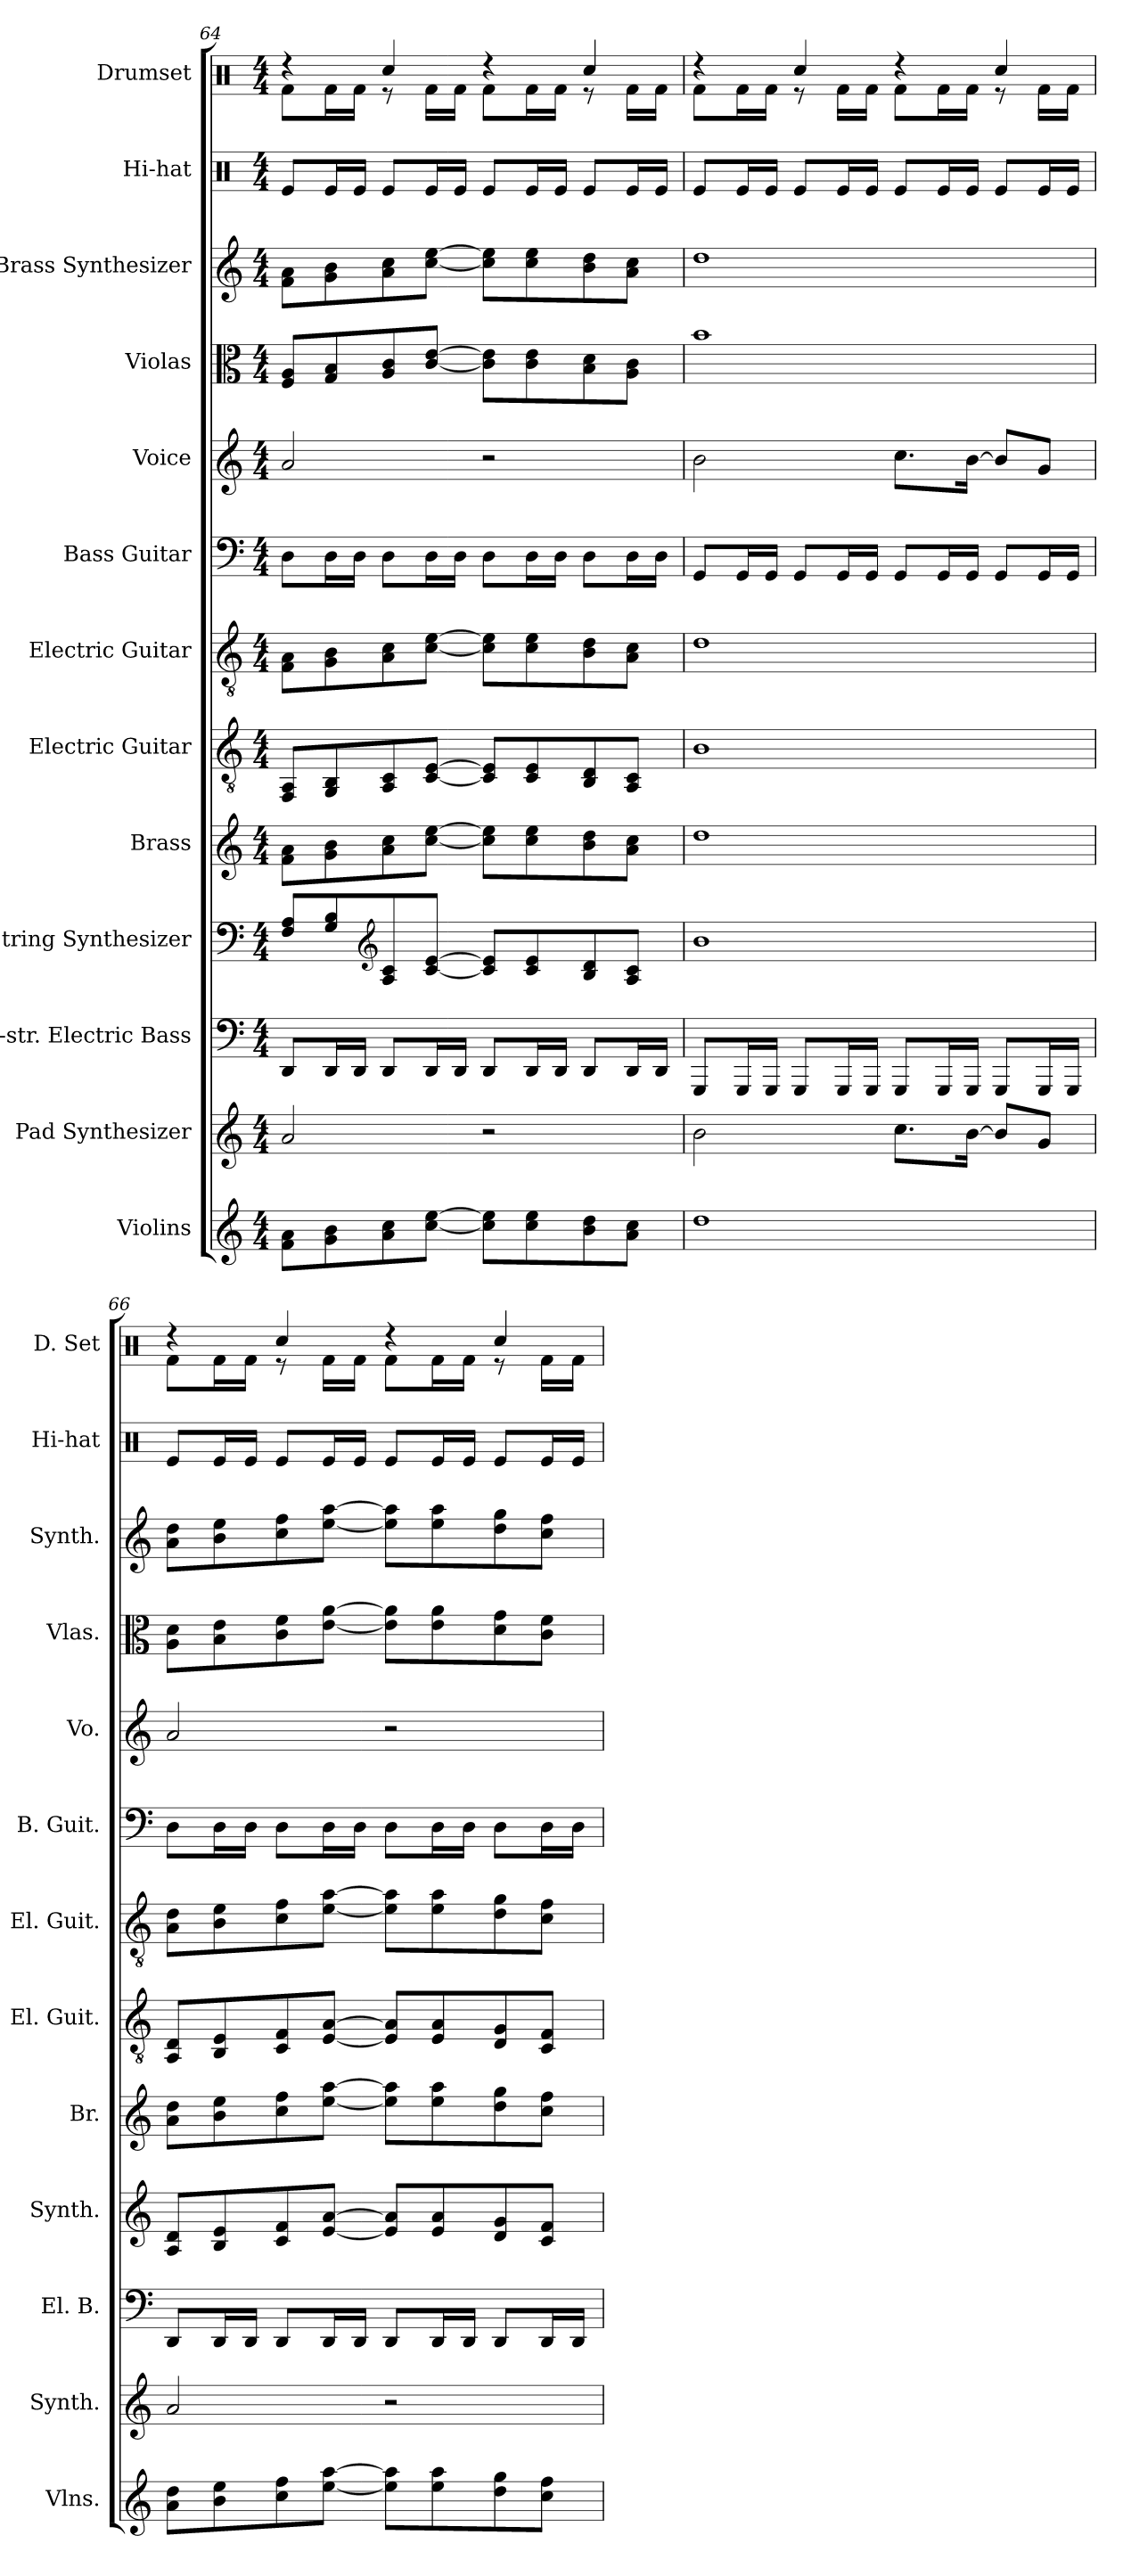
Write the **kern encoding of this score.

**kern	**kern	**kern	**kern	**kern	**kern	**kern	**kern	**kern	**kern	**kern	**kern	**kern
*part13	*part12	*part11	*part10	*part9	*part8	*part7	*part6	*part5	*part4	*part3	*part2	*part1
*staff13	*staff12	*staff11	*staff10	*staff9	*staff8	*staff7	*staff6	*staff5	*staff4	*staff3	*staff2	*staff1
*I"Violins	*I"Pad Synthesizer	*I"5-str. Electric Bass	*I"String Synthesizer	*I"Brass	*I"Electric Guitar	*I"Electric Guitar	*I"Bass Guitar	*I"Voice	*I"Violas	*I"Brass Synthesizer	*I"Hi-hat	*I"Drumset
*I'Vlns.	*I'Synth.	*I'El. B.	*I'Synth.	*I'Br.	*I'El. Guit.	*I'El. Guit.	*I'B. Guit.	*I'Vo.	*I'Vlas.	*I'Synth.	*I'Hi-hat	*I'D. Set
*clefG2	*clefG2	*clefF4	*clefF4	*clefG2	*clefGv2	*clefGv2	*clefF4	*clefG2	*clefC3	*clefG2	*clefX	*clefX
*	*	*ITrd7c12	*	*	*	*	*ITrd7c12	*	*	*	*	*
*k[]	*k[]	*k[]	*k[]	*k[]	*k[]	*k[]	*k[]	*k[]	*k[]	*k[]	*k[]	*k[]
*M4/4	*M4/4	*M4/4	*M4/4	*M4/4	*M4/4	*M4/4	*M4/4	*M4/4	*M4/4	*M4/4	*M4/4	*M4/4
=64	=64	=64	=64	=64	=64	=64	=64	=64	=64	=64	=64	=64
*	*	*	*	*	*	*	*	*	*	*	*	*^
8f\ 8a\L	2a/	8DDD/L	8F/ 8A/L	8f\ 8a\L	8FF/ 8AA/L	8F\ 8A\L	8DD\L	2a/	8F/ 8A/L	8f\ 8a\L	8Re/L	4r	8Rf\L
8g\ 8b\	.	16DDD/L	8G/ 8B/	8g\ 8b\	8GG/ 8BB/	8G\ 8B\	16DD\L	.	8G/ 8B/	8g\ 8b\	16Re/L	.	16Rf\L
.	.	16DDD/JJ	.	.	.	.	16DD\JJ	.	.	.	16Re/JJ	.	16Rf\JJ
*	*	*	*clefG2	*	*	*	*	*	*	*	*	*	*
8a\ 8cc\	.	8DDD/L	8A/ 8c/	8a\ 8cc\	8AA/ 8C/	8A\ 8c\	8DD\L	.	8A/ 8c/	8a\ 8cc\	8Re/L	4Rcc/	8r
[8cc\ [8ee\J	.	16DDD/L	[8c/ [8e/J	[8cc\ [8ee\J	[8C/ [8E/J	[8c\ [8e\J	16DD\L	.	[8c/ [8e/J	[8cc\ [8ee\J	16Re/L	.	16Rf\LL
.	.	16DDD/JJ	.	.	.	.	16DD\JJ	.	.	.	16Re/JJ	.	16Rf\JJ
8cc\] 8ee\]L	2r	8DDD/L	8c/] 8e/]L	8cc\] 8ee\]L	8C/] 8E/]L	8c\] 8e\]L	8DD\L	2r	8c\] 8e\]L	8cc\] 8ee\]L	8Re/L	4r	8Rf\L
8cc\ 8ee\	.	16DDD/L	8c/ 8e/	8cc\ 8ee\	8C/ 8E/	8c\ 8e\	16DD\L	.	8c\ 8e\	8cc\ 8ee\	16Re/L	.	16Rf\L
.	.	16DDD/JJ	.	.	.	.	16DD\JJ	.	.	.	16Re/JJ	.	16Rf\JJ
8b\ 8dd\	.	8DDD/L	8B/ 8d/	8b\ 8dd\	8BB/ 8D/	8B\ 8d\	8DD\L	.	8B\ 8d\	8b\ 8dd\	8Re/L	4Rcc/	8r
8a\ 8cc\J	.	16DDD/L	8A/ 8c/J	8a\ 8cc\J	8AA/ 8C/J	8A\ 8c\J	16DD\L	.	8A\ 8c\J	8a\ 8cc\J	16Re/L	.	16Rf\LL
.	.	16DDD/JJ	.	.	.	.	16DD\JJ	.	.	.	16Re/JJ	.	16Rf\JJ
!!LO:PB:g=z	!!
=65	=65	=65	=65	=65	=65	=65	=65	=65	=65	=65	=65	=65	=65
1dd	2b\	8GGGG/L	1b	1dd	1B	1d	8GGG/L	2b\	1b	1dd	8Re/L	4r	8Rf\L
.	.	16GGGG/L	.	.	.	.	16GGG/L	.	.	.	16Re/L	.	16Rf\L
.	.	16GGGG/JJ	.	.	.	.	16GGG/JJ	.	.	.	16Re/JJ	.	16Rf\JJ
.	.	8GGGG/L	.	.	.	.	8GGG/L	.	.	.	8Re/L	4Rcc/	8r
.	.	16GGGG/L	.	.	.	.	16GGG/L	.	.	.	16Re/L	.	16Rf\LL
.	.	16GGGG/JJ	.	.	.	.	16GGG/JJ	.	.	.	16Re/JJ	.	16Rf\JJ
.	8.cc\L	8GGGG/L	.	.	.	.	8GGG/L	8.cc\L	.	.	8Re/L	4r	8Rf\L
.	.	16GGGG/L	.	.	.	.	16GGG/L	.	.	.	16Re/L	.	16Rf\L
.	[16b\Jk	16GGGG/JJ	.	.	.	.	16GGG/JJ	[16b\Jk	.	.	16Re/JJ	.	16Rf\JJ
.	8b/L]	8GGGG/L	.	.	.	.	8GGG/L	8b/L]	.	.	8Re/L	4Rcc/	8r
.	8g/J	16GGGG/L	.	.	.	.	16GGG/L	8g/J	.	.	16Re/L	.	16Rf\LL
.	.	16GGGG/JJ	.	.	.	.	16GGG/JJ	.	.	.	16Re/JJ	.	16Rf\JJ
=66	=66	=66	=66	=66	=66	=66	=66	=66	=66	=66	=66	=66	=66
8a\ 8dd\L	2a/	8DDD/L	8A/ 8d/L	8a\ 8dd\L	8AA/ 8D/L	8A\ 8d\L	8DD\L	2a/	8A\ 8d\L	8a\ 8dd\L	8Re/L	4r	8Rf\L
8b\ 8ee\	.	16DDD/L	8B/ 8e/	8b\ 8ee\	8BB/ 8E/	8B\ 8e\	16DD\L	.	8B\ 8e\	8b\ 8ee\	16Re/L	.	16Rf\L
.	.	16DDD/JJ	.	.	.	.	16DD\JJ	.	.	.	16Re/JJ	.	16Rf\JJ
8cc\ 8ff\	.	8DDD/L	8c/ 8f/	8cc\ 8ff\	8C/ 8F/	8c\ 8f\	8DD\L	.	8c\ 8f\	8cc\ 8ff\	8Re/L	4Rcc/	8r
[8ee\ [8aa\J	.	16DDD/L	[8e/ [8a/J	[8ee\ [8aa\J	[8E/ [8A/J	[8e\ [8a\J	16DD\L	.	[8e\ [8a\J	[8ee\ [8aa\J	16Re/L	.	16Rf\LL
.	.	16DDD/JJ	.	.	.	.	16DD\JJ	.	.	.	16Re/JJ	.	16Rf\JJ
8ee\] 8aa\]L	2r	8DDD/L	8e/] 8a/]L	8ee\] 8aa\]L	8E/] 8A/]L	8e\] 8a\]L	8DD\L	2r	8e\] 8a\]L	8ee\] 8aa\]L	8Re/L	4r	8Rf\L
8ee\ 8aa\	.	16DDD/L	8e/ 8a/	8ee\ 8aa\	8E/ 8A/	8e\ 8a\	16DD\L	.	8e\ 8a\	8ee\ 8aa\	16Re/L	.	16Rf\L
.	.	16DDD/JJ	.	.	.	.	16DD\JJ	.	.	.	16Re/JJ	.	16Rf\JJ
8dd\ 8gg\	.	8DDD/L	8d/ 8g/	8dd\ 8gg\	8D/ 8G/	8d\ 8g\	8DD\L	.	8d\ 8g\	8dd\ 8gg\	8Re/L	4Rcc/	8r
8cc\ 8ff\J	.	16DDD/L	8c/ 8f/J	8cc\ 8ff\J	8C/ 8F/J	8c\ 8f\J	16DD\L	.	8c\ 8f\J	8cc\ 8ff\J	16Re/L	.	16Rf\LL
.	.	16DDD/JJ	.	.	.	.	16DD\JJ	.	.	.	16Re/JJ	.	16Rf\JJ
*	*	*	*	*	*	*	*	*	*	*	*	*v	*v
=	=	=	=	=	=	=	=	=	=	=	=	=
*-	*-	*-	*-	*-	*-	*-	*-	*-	*-	*-	*-	*-
